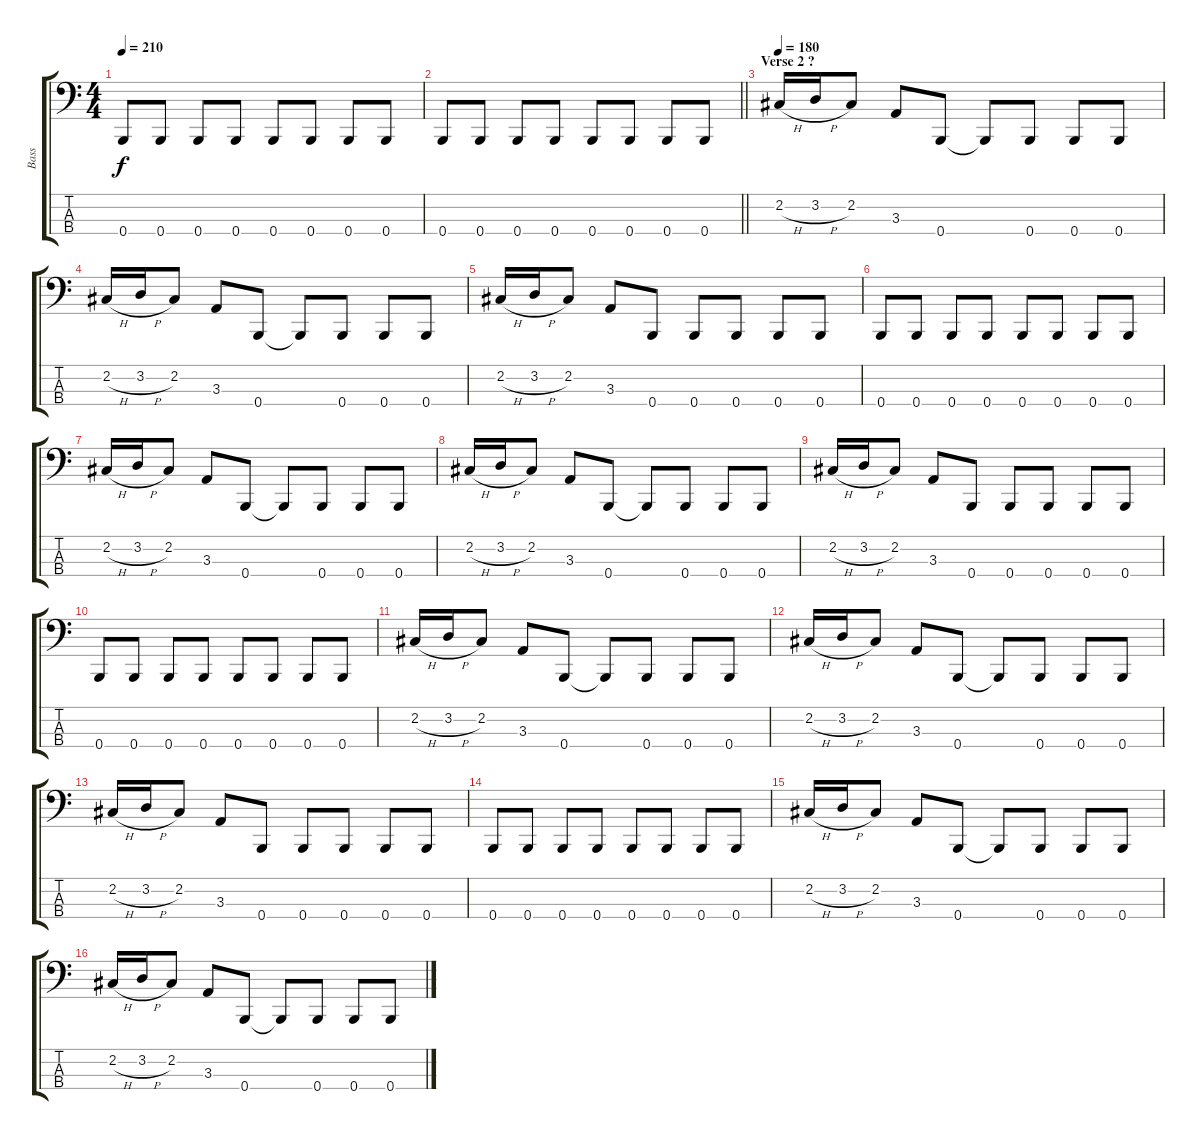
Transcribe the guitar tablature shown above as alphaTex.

\track ("Bass" "Bass") {instrument electricbassfinger}
\staff {score tabs}
\tuning (E2 B1 Gb1 B0) {hide}
\ts (4 4)
\tempo 210
\clef f4
\ks c
0.4.8{dy f} 0.4.8 0.4.8 0.4.8 0.4.8 0.4.8 0.4.8 0.4.8 |
\barLineRight lightlight
0.4.8 0.4.8 0.4.8 0.4.8 0.4.8 0.4.8 0.4.8 0.4.8 |
\section ("" "Verse 2 ?")
\tempo 180
2.2{h}.16 3.2{h}.16 2.2.8 3.3.8 0.4.8 0.4{t}.8 0.4.8 0.4.8 0.4.8 |
2.2{h}.16 3.2{h}.16 2.2.8 3.3.8 0.4.8 0.4{t}.8 0.4.8 0.4.8 0.4.8 |
2.2{h}.16 3.2{h}.16 2.2.8 3.3.8 0.4.8 0.4.8 0.4.8 0.4.8 0.4.8 |
0.4.8 0.4.8 0.4.8 0.4.8 0.4.8 0.4.8 0.4.8 0.4.8 |
2.2{h}.16 3.2{h}.16 2.2.8 3.3.8 0.4.8 0.4{t}.8 0.4.8 0.4.8 0.4.8 |
2.2{h}.16 3.2{h}.16 2.2.8 3.3.8 0.4.8 0.4{t}.8 0.4.8 0.4.8 0.4.8 |
2.2{h}.16 3.2{h}.16 2.2.8 3.3.8 0.4.8 0.4.8 0.4.8 0.4.8 0.4.8 |
0.4.8 0.4.8 0.4.8 0.4.8 0.4.8 0.4.8 0.4.8 0.4.8 |
2.2{h}.16 3.2{h}.16 2.2.8 3.3.8 0.4.8 0.4{t}.8 0.4.8 0.4.8 0.4.8 |
2.2{h}.16 3.2{h}.16 2.2.8 3.3.8 0.4.8 0.4{t}.8 0.4.8 0.4.8 0.4.8 |
2.2{h}.16 3.2{h}.16 2.2.8 3.3.8 0.4.8 0.4.8 0.4.8 0.4.8 0.4.8 |
0.4.8 0.4.8 0.4.8 0.4.8 0.4.8 0.4.8 0.4.8 0.4.8 |
2.2{h}.16 3.2{h}.16 2.2.8 3.3.8 0.4.8 0.4{t}.8 0.4.8 0.4.8 0.4.8 |
2.2{h}.16 3.2{h}.16 2.2.8 3.3.8 0.4.8 0.4{t}.8 0.4.8 0.4.8 0.4.8
